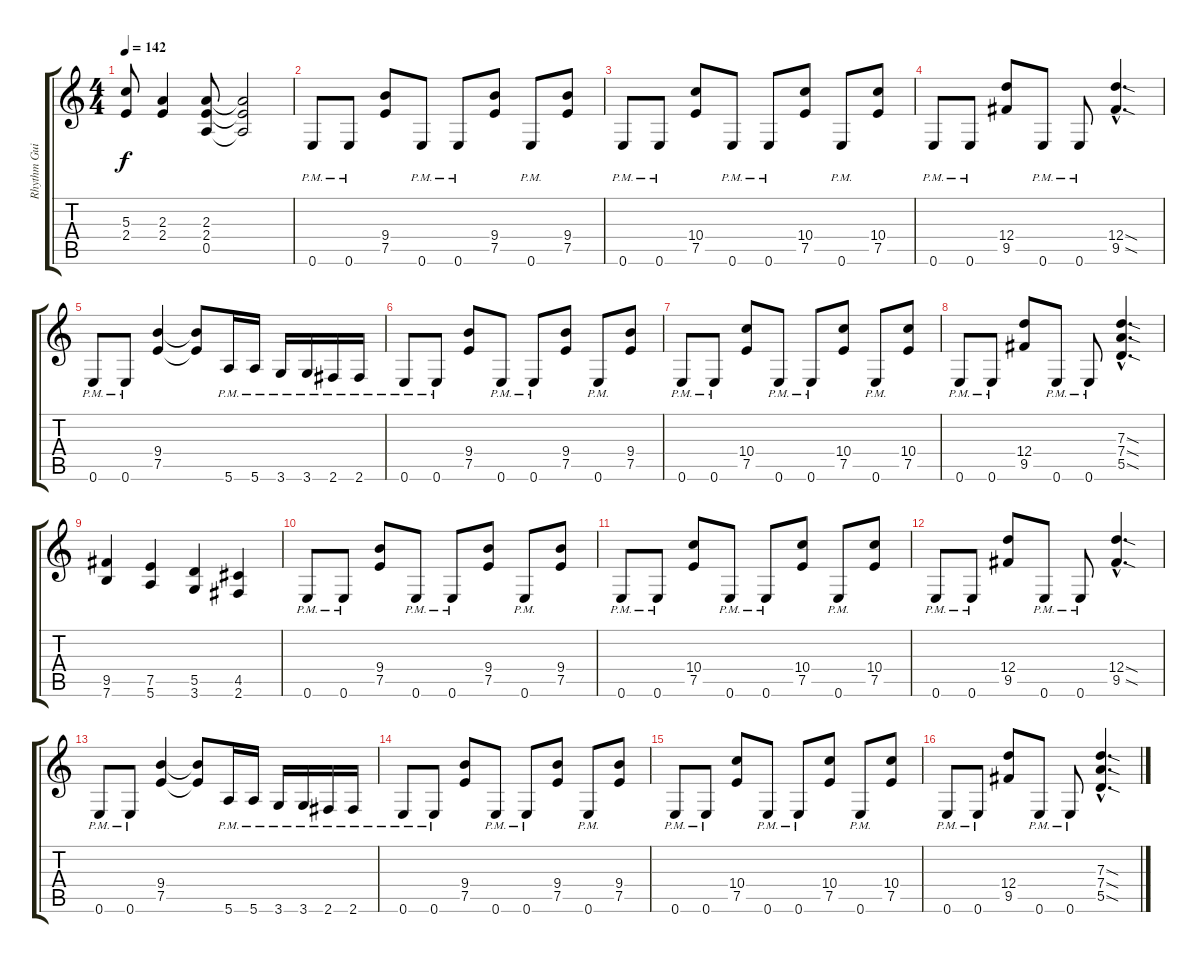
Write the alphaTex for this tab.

\track ("Rhythm Guitar" "Rhythm Gui") {instrument overdrivenguitar}
\staff {score tabs}
\tuning (E4 B3 G3 D3 A2 E2) {hide}
\ts (4 4)
\tempo 142
\clef g2
\ks aminor
(5.3{t} 2.4{t}).8{dy f} (2.3 2.4).4 (2.3 2.4 0.5).8 (2.3{t} 2.4{t} 0.5{t}).2 |
0.6{pm}.8{volume 7} 0.6{pm}.8 (9.4 7.5).8 0.6{pm}.8 0.6{pm}.8 (9.4 7.5).8 0.6{pm}.8 (9.4 7.5).8 |
0.6{pm}.8 0.6{pm}.8 (10.4 7.5).8 0.6{pm}.8 0.6{pm}.8 (10.4 7.5).8 0.6{pm}.8 (10.4 7.5).8 |
0.6{pm}.8 0.6{pm}.8 (12.4 9.5).8 0.6{pm}.8 0.6{pm}.8 (12.4{sod hac} 9.5{sod hac}).4{d} |
0.6{pm}.8 0.6{pm}.8 (9.4 7.5).4 (9.4{t} 7.5{t}).8 5.6{pm}.16 5.6{pm}.16 3.6{pm}.16 3.6{pm}.16 2.6{pm}.16 2.6{pm}.16 |
0.6{pm}.8{volume 5} 0.6{pm}.8 (9.4 7.5).8 0.6{pm}.8 0.6{pm}.8 (9.4 7.5).8 0.6{pm}.8 (9.4 7.5).8 |
0.6{pm}.8 0.6{pm}.8 (10.4 7.5).8 0.6{pm}.8 0.6{pm}.8 (10.4 7.5).8 0.6{pm}.8 (10.4 7.5).8 |
0.6{pm}.8 0.6{pm}.8 (12.4 9.5).8 0.6{pm}.8 0.6{pm}.8 (7.3{sod hac} 7.4{sod hac} 5.5{sod hac}).4{d} |
(9.5 7.6).4 (7.5 5.6).4 (5.5 3.6).4 (4.5 2.6).4 |
0.6{pm}.8{volume 3} 0.6{pm}.8 (9.4 7.5).8 0.6{pm}.8 0.6{pm}.8 (9.4 7.5).8 0.6{pm}.8 (9.4 7.5).8 |
0.6{pm}.8 0.6{pm}.8 (10.4 7.5).8 0.6{pm}.8 0.6{pm}.8 (10.4 7.5).8 0.6{pm}.8 (10.4 7.5).8 |
0.6{pm}.8 0.6{pm}.8 (12.4 9.5).8 0.6{pm}.8 0.6{pm}.8 (12.4{sod hac} 9.5{sod hac}).4{d} |
0.6{pm}.8 0.6{pm}.8 (9.4 7.5).4 (9.4{t} 7.5{t}).8 5.6{pm}.16 5.6{pm}.16 3.6{pm}.16 3.6{pm}.16 2.6{pm}.16 2.6{pm}.16 |
0.6{pm}.8{volume 0} 0.6{pm}.8 (9.4 7.5).8 0.6{pm}.8 0.6{pm}.8 (9.4 7.5).8 0.6{pm}.8 (9.4 7.5).8 |
0.6{pm}.8 0.6{pm}.8 (10.4 7.5).8 0.6{pm}.8 0.6{pm}.8 (10.4 7.5).8 0.6{pm}.8 (10.4 7.5).8 |
0.6{pm}.8 0.6{pm}.8 (12.4 9.5).8 0.6{pm}.8 0.6{pm}.8 (7.3{sod hac} 7.4{sod hac} 5.5{sod hac}).4{d}
